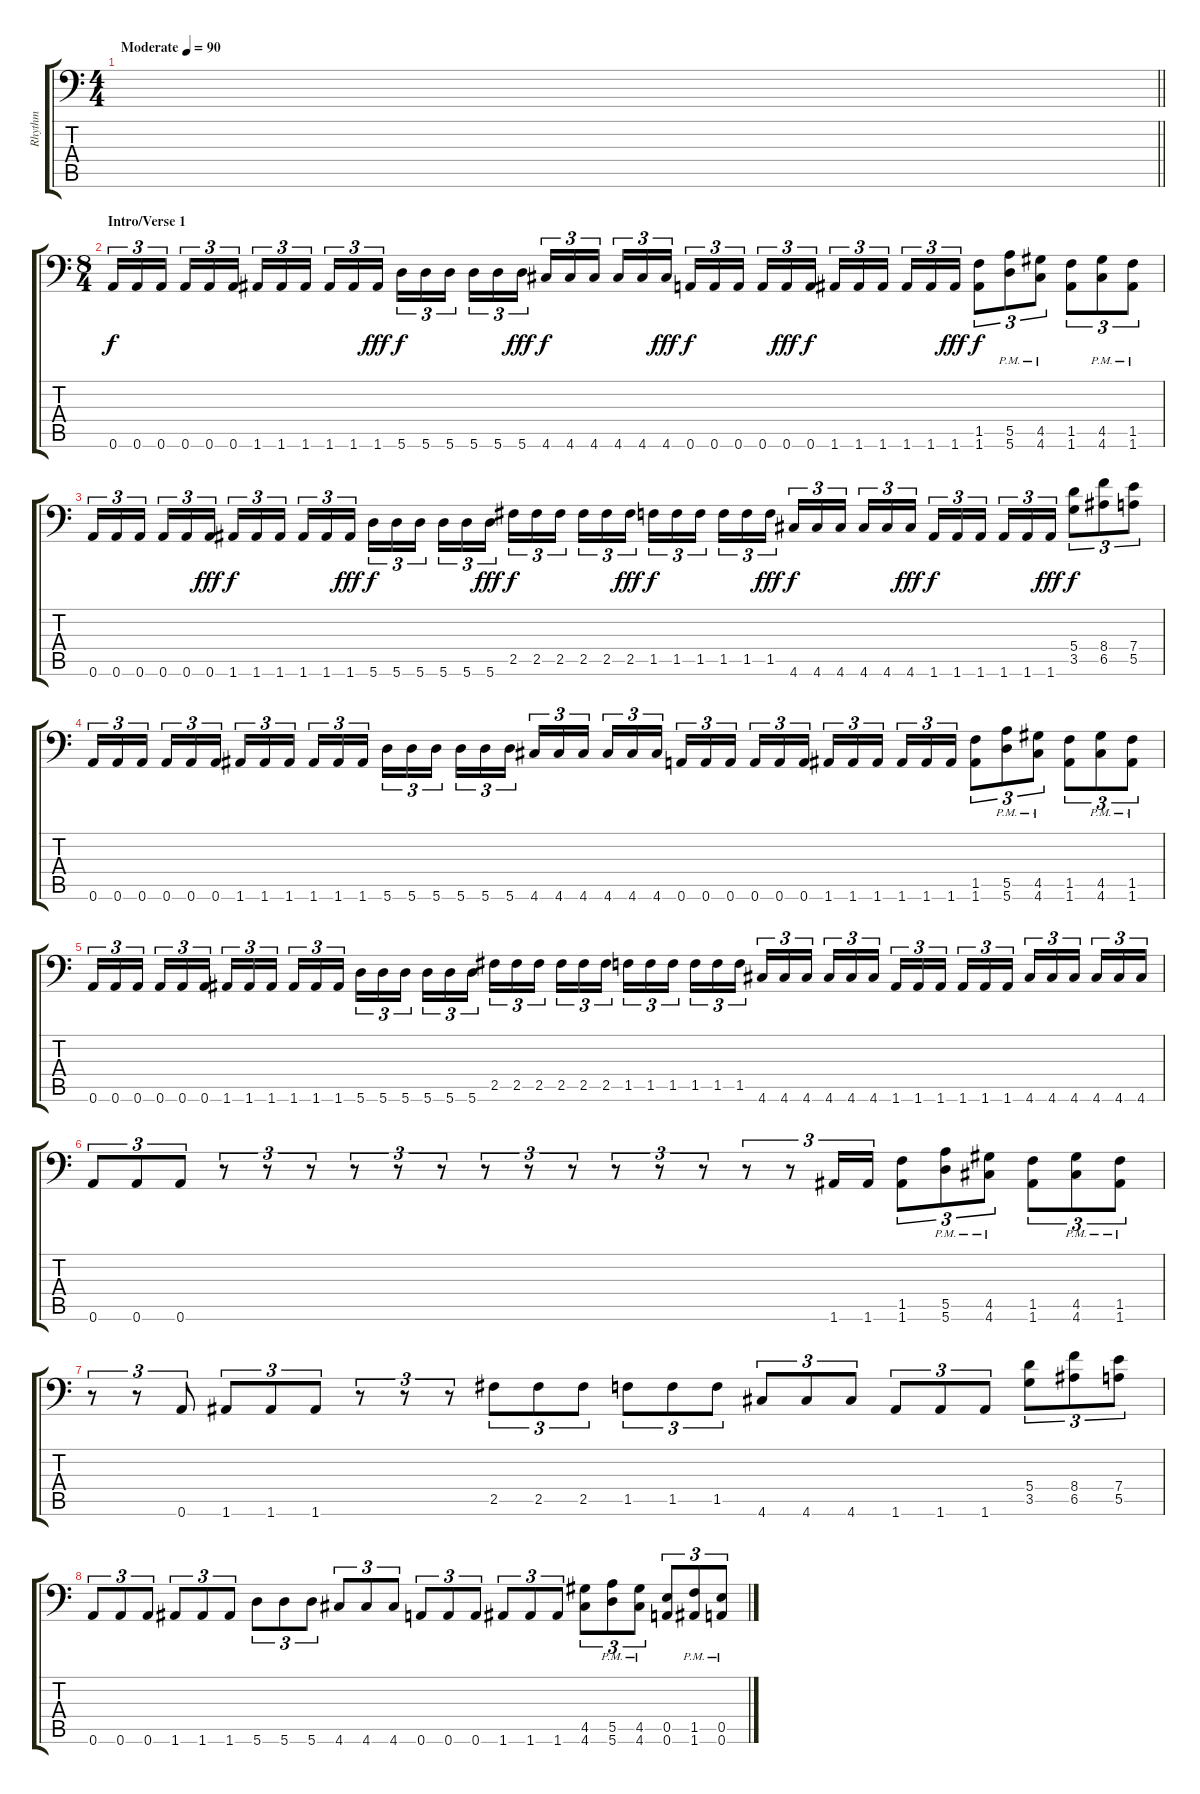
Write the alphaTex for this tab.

\track ("Rhythm" "Rhythm") {instrument distortionguitar}
\staff {score tabs}
\tuning (B3 Gb3 D3 A2 E2 A1) {hide}
\ts (4 4)
\tempo (90 "Moderate")
\clef f4
\barLineRight lightlight
\ks c
|
\ts (8 4)
\section ("" "Intro/Verse 1")
0.6.16{tu (3 2)} 0.6.16{tu (3 2) dy f} 0.6.16{tu (3 2) beam splitsecondary} 0.6.16{tu (3 2)} 0.6.16{tu (3 2)} 0.6.16{tu (3 2)} 1.6.16{tu (3 2)} 1.6.16{tu (3 2)} 1.6.16{tu (3 2) beam splitsecondary} 1.6.16{tu (3 2)} 1.6.16{tu (3 2)} 1.6.16{tu (3 2) dy fff} 5.6.16{tu (3 2) dy f} 5.6.16{tu (3 2)} 5.6.16{tu (3 2) beam splitsecondary} 5.6.16{tu (3 2)} 5.6.16{tu (3 2)} 5.6.16{tu (3 2) dy fff} 4.6.16{tu (3 2) dy f} 4.6.16{tu (3 2)} 4.6.16{tu (3 2) beam splitsecondary} 4.6.16{tu (3 2)} 4.6.16{tu (3 2)} 4.6.16{tu (3 2) dy fff} 0.6.16{tu (3 2) dy f} 0.6.16{tu (3 2)} 0.6.16{tu (3 2) beam splitsecondary} 0.6.16{tu (3 2)} 0.6.16{tu (3 2) dy fff} 0.6.16{tu (3 2) dy f} 1.6.16{tu (3 2)} 1.6.16{tu (3 2)} 1.6.16{tu (3 2) beam splitsecondary} 1.6.16{tu (3 2)} 1.6.16{tu (3 2)} 1.6.16{tu (3 2) dy fff} (1.5 1.6).8{tu (3 2) dy f} (5.5{pm} 5.6{pm}).8{tu (3 2)} (4.5{pm} 4.6{pm}).8{tu (3 2)} (1.5 1.6).8{tu (3 2)} (4.5{pm} 4.6{pm}).8{tu (3 2)} (1.5{pm} 1.6{pm}).8{tu (3 2)} |
0.6.16{tu (3 2)} 0.6.16{tu (3 2)} 0.6.16{tu (3 2) beam splitsecondary} 0.6.16{tu (3 2)} 0.6.16{tu (3 2)} 0.6.16{tu (3 2) dy fff} 1.6.16{tu (3 2) dy f} 1.6.16{tu (3 2)} 1.6.16{tu (3 2) beam splitsecondary} 1.6.16{tu (3 2)} 1.6.16{tu (3 2)} 1.6.16{tu (3 2) dy fff} 5.6.16{tu (3 2) dy f} 5.6.16{tu (3 2)} 5.6.16{tu (3 2) beam splitsecondary} 5.6.16{tu (3 2)} 5.6.16{tu (3 2)} 5.6.16{tu (3 2) dy fff} 2.5.16{tu (3 2) dy f} 2.5.16{tu (3 2)} 2.5.16{tu (3 2) beam splitsecondary} 2.5.16{tu (3 2)} 2.5.16{tu (3 2)} 2.5.16{tu (3 2) dy fff} 1.5.16{tu (3 2) dy f} 1.5.16{tu (3 2)} 1.5.16{tu (3 2) beam splitsecondary} 1.5.16{tu (3 2)} 1.5.16{tu (3 2)} 1.5.16{tu (3 2) dy fff} 4.6.16{tu (3 2) dy f} 4.6.16{tu (3 2)} 4.6.16{tu (3 2) beam splitsecondary} 4.6.16{tu (3 2)} 4.6.16{tu (3 2)} 4.6.16{tu (3 2) dy fff} 1.6.16{tu (3 2) dy f} 1.6.16{tu (3 2)} 1.6.16{tu (3 2) beam splitsecondary} 1.6.16{tu (3 2)} 1.6.16{tu (3 2)} 1.6.16{tu (3 2) dy fff} (5.4 3.5).8{tu (3 2) dy f} (8.4 6.5).8{tu (3 2)} (7.4 5.5).8{tu (3 2)} |
0.6.16{tu (3 2)} 0.6.16{tu (3 2)} 0.6.16{tu (3 2) beam splitsecondary} 0.6.16{tu (3 2)} 0.6.16{tu (3 2)} 0.6.16{tu (3 2)} 1.6.16{tu (3 2)} 1.6.16{tu (3 2)} 1.6.16{tu (3 2) beam splitsecondary} 1.6.16{tu (3 2)} 1.6.16{tu (3 2)} 1.6.16{tu (3 2)} 5.6.16{tu (3 2)} 5.6.16{tu (3 2)} 5.6.16{tu (3 2) beam splitsecondary} 5.6.16{tu (3 2)} 5.6.16{tu (3 2)} 5.6.16{tu (3 2)} 4.6.16{tu (3 2)} 4.6.16{tu (3 2)} 4.6.16{tu (3 2) beam splitsecondary} 4.6.16{tu (3 2)} 4.6.16{tu (3 2)} 4.6.16{tu (3 2)} 0.6.16{tu (3 2)} 0.6.16{tu (3 2)} 0.6.16{tu (3 2) beam splitsecondary} 0.6.16{tu (3 2)} 0.6.16{tu (3 2)} 0.6.16{tu (3 2)} 1.6.16{tu (3 2)} 1.6.16{tu (3 2)} 1.6.16{tu (3 2) beam splitsecondary} 1.6.16{tu (3 2)} 1.6.16{tu (3 2)} 1.6.16{tu (3 2)} (1.5 1.6).8{tu (3 2)} (5.5{pm} 5.6{pm}).8{tu (3 2)} (4.5{pm} 4.6{pm}).8{tu (3 2)} (1.5 1.6).8{tu (3 2)} (4.5{pm} 4.6{pm}).8{tu (3 2)} (1.5{pm} 1.6{pm}).8{tu (3 2)} |
0.6.16{tu (3 2)} 0.6.16{tu (3 2)} 0.6.16{tu (3 2) beam splitsecondary} 0.6.16{tu (3 2)} 0.6.16{tu (3 2)} 0.6.16{tu (3 2)} 1.6.16{tu (3 2)} 1.6.16{tu (3 2)} 1.6.16{tu (3 2) beam splitsecondary} 1.6.16{tu (3 2)} 1.6.16{tu (3 2)} 1.6.16{tu (3 2)} 5.6.16{tu (3 2)} 5.6.16{tu (3 2)} 5.6.16{tu (3 2) beam splitsecondary} 5.6.16{tu (3 2)} 5.6.16{tu (3 2)} 5.6.16{tu (3 2)} 2.5.16{tu (3 2)} 2.5.16{tu (3 2)} 2.5.16{tu (3 2) beam splitsecondary} 2.5.16{tu (3 2)} 2.5.16{tu (3 2)} 2.5.16{tu (3 2)} 1.5.16{tu (3 2)} 1.5.16{tu (3 2)} 1.5.16{tu (3 2) beam splitsecondary} 1.5.16{tu (3 2)} 1.5.16{tu (3 2)} 1.5.16{tu (3 2)} 4.6.16{tu (3 2)} 4.6.16{tu (3 2)} 4.6.16{tu (3 2) beam splitsecondary} 4.6.16{tu (3 2)} 4.6.16{tu (3 2)} 4.6.16{tu (3 2)} 1.6.16{tu (3 2)} 1.6.16{tu (3 2)} 1.6.16{tu (3 2) beam splitsecondary} 1.6.16{tu (3 2)} 1.6.16{tu (3 2)} 1.6.16{tu (3 2)} 4.6.16{tu (3 2)} 4.6.16{tu (3 2)} 4.6.16{tu (3 2) beam splitsecondary} 4.6.16{tu (3 2)} 4.6.16{tu (3 2)} 4.6.16{tu (3 2)} |
0.6.8{tu (3 2)} 0.6.8{tu (3 2)} 0.6.8{tu (3 2)} r.8{tu (3 2)} r.8{tu (3 2)} r.8{tu (3 2)} r.8{tu (3 2)} r.8{tu (3 2)} r.8{tu (3 2)} r.8{tu (3 2)} r.8{tu (3 2)} r.8{tu (3 2)} r.8{tu (3 2)} r.8{tu (3 2)} r.8{tu (3 2)} r.8{tu (3 2)} r.8{tu (3 2)} 1.6.16{tu (3 2)} 1.6.16{tu (3 2)} (1.5 1.6).8{tu (3 2)} (5.5{pm} 5.6{pm}).8{tu (3 2)} (4.5{pm} 4.6{pm}).8{tu (3 2)} (1.5 1.6).8{tu (3 2)} (4.5{pm} 4.6{pm}).8{tu (3 2)} (1.5{pm} 1.6{pm}).8{tu (3 2)} |
r.8{tu (3 2)} r.8{tu (3 2)} 0.6.8{tu (3 2)} 1.6.8{tu (3 2)} 1.6.8{tu (3 2)} 1.6.8{tu (3 2)} r.8{tu (3 2)} r.8{tu (3 2)} r.8{tu (3 2)} 2.5.8{tu (3 2)} 2.5.8{tu (3 2)} 2.5.8{tu (3 2)} 1.5.8{tu (3 2)} 1.5.8{tu (3 2)} 1.5.8{tu (3 2)} 4.6.8{tu (3 2)} 4.6.8{tu (3 2)} 4.6.8{tu (3 2)} 1.6.8{tu (3 2)} 1.6.8{tu (3 2)} 1.6.8{tu (3 2)} (5.4 3.5).8{tu (3 2)} (8.4 6.5).8{tu (3 2)} (7.4 5.5).8{tu (3 2)} |
0.6.8{tu (3 2)} 0.6.8{tu (3 2)} 0.6.8{tu (3 2)} 1.6.8{tu (3 2)} 1.6.8{tu (3 2)} 1.6.8{tu (3 2)} 5.6.8{tu (3 2)} 5.6.8{tu (3 2)} 5.6.8{tu (3 2)} 4.6.8{tu (3 2)} 4.6.8{tu (3 2)} 4.6.8{tu (3 2)} 0.6.8{tu (3 2)} 0.6.8{tu (3 2)} 0.6.8{tu (3 2)} 1.6.8{tu (3 2)} 1.6.8{tu (3 2)} 1.6.8{tu (3 2)} (4.5 4.6).8{tu (3 2)} (5.5{pm} 5.6{pm}).8{tu (3 2)} (4.5{pm} 4.6{pm}).8{tu (3 2)} (0.5 0.6).8{tu (3 2)} (1.5{pm} 1.6{pm}).8{tu (3 2)} (0.5{pm} 0.6{pm}).8{tu (3 2)}
